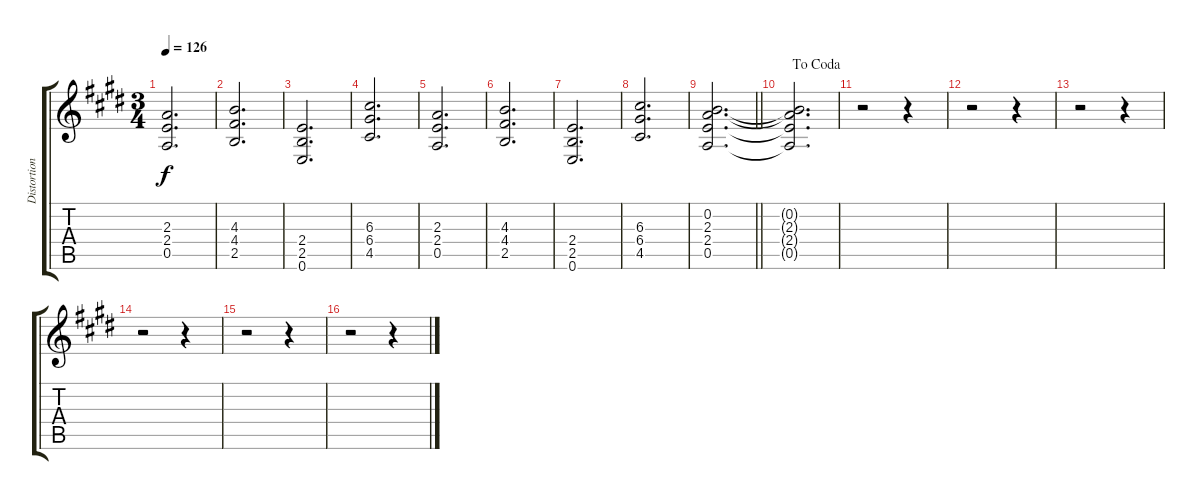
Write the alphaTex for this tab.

\track ("Distortion" "Distortion") {instrument distortionguitar}
\staff {score tabs}
\tuning (E4 B3 G3 D3 A2 E2) {hide}
\ts (3 4)
\tempo 126
\clef g2
\ks c#minor
(2.3 2.4 0.5).2{d dy f} |
(4.3 4.4 2.5).2{d} |
(2.4 2.5 0.6).2{d} |
\ks e
(6.3 6.4 4.5).2{d} |
\ks c#minor
(2.3 2.4 0.5).2{d} |
(4.3 4.4 2.5).2{d} |
(2.4 2.5 0.6).2{d} |
\ks e
(6.3 6.4 4.5).2{d} |
\barLineRight lightlight
\ks c#minor
(0.2 2.3 2.4 0.5).2{d} |
\section ("" " ")
\jump dacoda
(0.2{t} 2.3{t} 2.4{t} 0.5{t}).2{d} |
r.2 r.4 |
r.2 r.4 |
r.2 r.4 |
r.2 r.4 |
r.2 r.4 |
r.2 r.4
